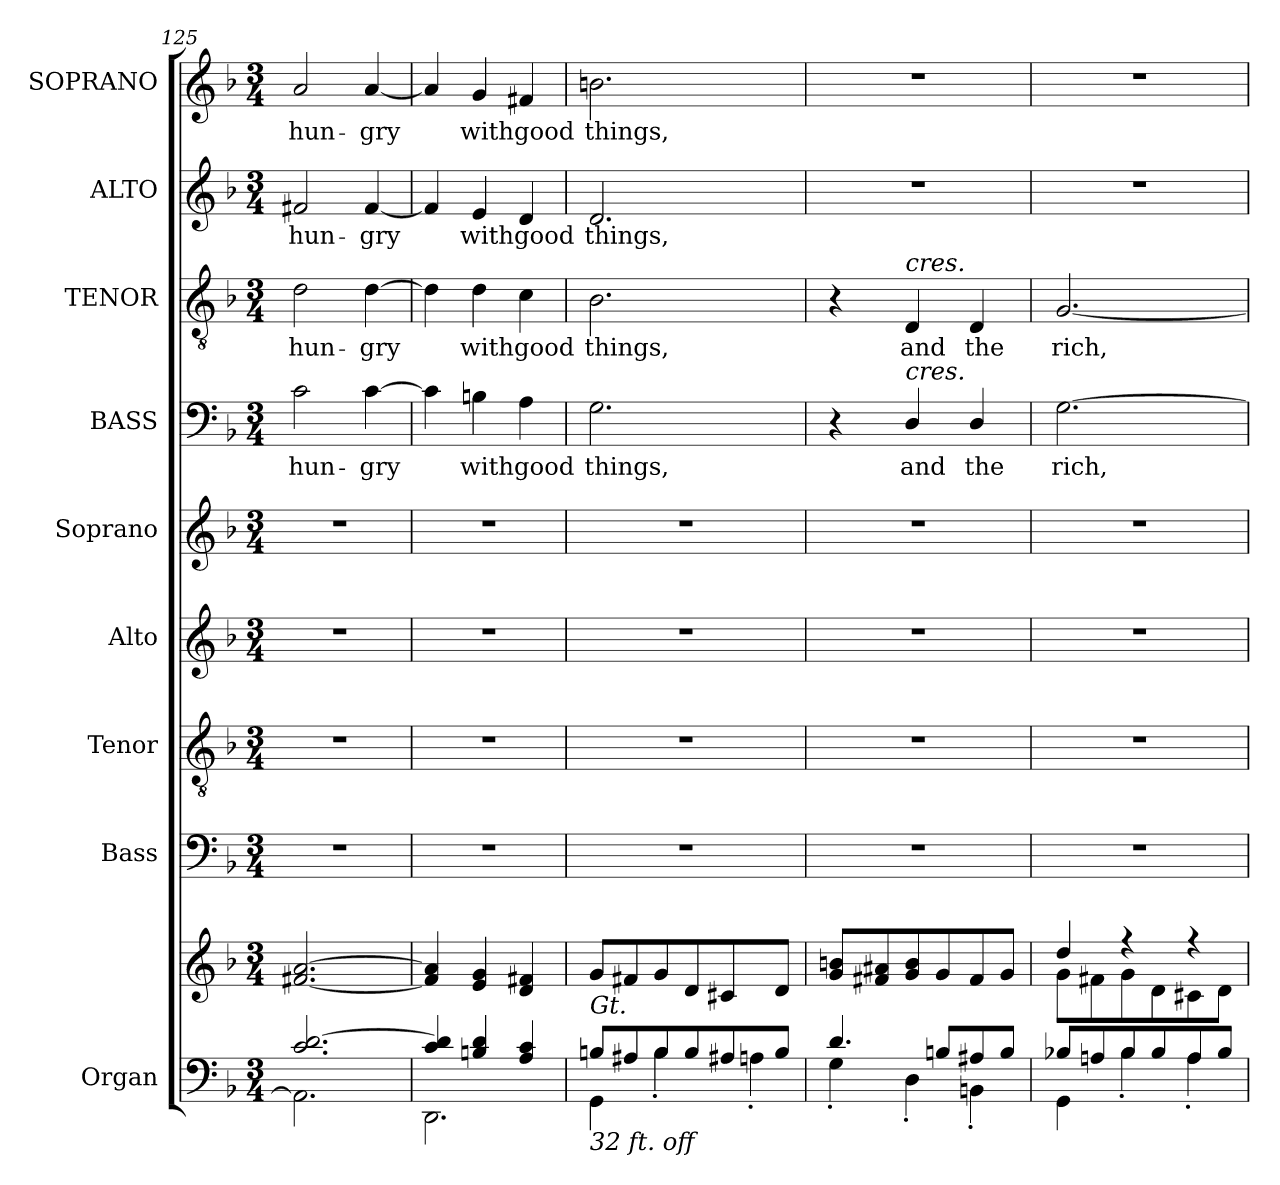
**kern	**kern	**kern	**kern	**kern	**kern	**kern	**text	**kern	**text	**kern	**text	**kern	**text
*part9	*part9	*part8	*part7	*part6	*part5	*part4	*part4	*part3	*part3	*part2	*part2	*part1	*part1
*staff10	*staff9	*staff8	*staff7	*staff6	*staff5	*staff4	*staff4	*staff3	*staff3	*staff2	*staff2	*staff1	*staff1
*I"Organ	*	*I"Bass	*I"Tenor	*I"Alto	*I"Soprano	*I"BASS	*	*I"TENOR	*	*I"ALTO	*	*I"SOPRANO	*
*I'Org.	*	*I'B.	*I'T.	*I'A.	*I'S.	*I'B.	*	*I'T.	*	*I'A.	*	*I'S.	*
*clefF4	*clefG2	*clefF4	*clefGv2	*clefG2	*clefG2	*clefF4	*	*clefGv2	*	*clefG2	*	*clefG2	*
*	*	*	*ITrd7c12	*	*	*	*	*ITrd7c12	*	*	*	*	*
*k[b-]	*k[b-]	*k[b-]	*k[b-]	*k[b-]	*k[b-]	*k[b-]	*	*k[b-]	*	*k[b-]	*	*k[b-]	*
*F:	*F:	*F:	*F:	*F:	*F:	*F:	*	*F:	*	*F:	*	*F:	*
*M3/4	*M3/4	*M3/4	*M3/4	*M3/4	*M3/4	*M3/4	*	*M3/4	*	*M3/4	*	*M3/4	*
=125	=125	=125	=125	=125	=125	=125	=125	=125	=125	=125	=125	=125	=125
*^	*	*	*	*	*	*	*	*	*	*	*	*	*
!	!	!	!LO:N:vis=1	!LO:N:vis=1	!LO:N:vis=1	!LO:N:vis=1	!	!	!	!	!	!	!	!
!	!	!	!	!	!	!	!	!LO:LY:b:color=#000000	!	!	!	!	!	!
!	!	!	!	!	!	!	!	!	!	!LO:LY:b:color=#000000	!	!	!	!
!	!	!	!	!	!	!	!	!	!	!	!	!LO:LY:b:color=#000000	!	!
!	!	!	!	!	!	!	!	!	!	!	!	!	!	!LO:LY:b:color=#000000
2.ci/ [2.di	2.AAi\]	[2.f#Xi/ [2.ai	2.r	2.r	2.r	2.r	2ci\	hun-	2Di\	hun-	2f#Xi/	hun-	2ai/	hun-
!	!	!	!	!	!	!	!	!LO:LY:b:color=#000000	!	!	!	!	!	!
!	!	!	!	!	!	!	!	!	!	!LO:LY:b:color=#000000	!	!	!	!
!	!	!	!	!	!	!	!	!	!	!	!	!LO:LY:b:color=#000000	!	!
!	!	!	!	!	!	!	!	!	!	!	!	!	!	!LO:LY:b:color=#000000
.	.	.	.	.	.	.	[4ci\	-gry	[4Di\	-gry	[4f#i/	-gry	[4ai/	-gry
=126	=126	=126	=126	=126	=126	=126	=126	=126	=126	=126	=126	=126	=126	=126
!	!	!	!LO:N:vis=1	!LO:N:vis=1	!LO:N:vis=1	!LO:N:vis=1	!	!	!	!	!	!	!	!
4ci/ 4di]	2.DDi\	4f#i/] 4ai]	2.r	2.r	2.r	2.r	4ci\]	.	4Di\]	.	4f#i/]	.	4ai/]	.
!	!	!	!	!	!	!	!	!LO:LY:b:color=#000000	!	!	!	!	!	!
!	!	!	!	!	!	!	!	!	!	!LO:LY:b:color=#000000	!	!	!	!
!	!	!	!	!	!	!	!	!	!	!	!	!LO:LY:b:color=#000000	!	!
!	!	!	!	!	!	!	!	!	!	!	!	!	!	!LO:LY:b:color=#000000
4Bni/ 4di	.	4ei/ 4gi	.	.	.	.	4Bni\	with	4Di\	with	4ei/	with	4gi/	with
!	!	!	!	!	!	!	!	!LO:LY:b:color=#000000	!	!	!	!	!	!
!	!	!	!	!	!	!	!	!	!	!LO:LY:b:color=#000000	!	!	!	!
!	!	!	!	!	!	!	!	!	!	!	!	!LO:LY:b:color=#000000	!	!
!	!	!	!	!	!	!	!	!	!	!	!	!	!	!LO:LY:b:color=#000000
4Ai/ 4ci	.	4di/ 4f#Xi	.	.	.	.	4Ai\	good	4Ci\	good	4di/	good	4f#Xi/	good
=127	=127	=127	=127	=127	=127	=127	=127	=127	=127	=127	=127	=127	=127	=127
!	!	!	!LO:N:vis=1	!LO:N:vis=1	!LO:N:vis=1	!LO:N:vis=1	!	!	!	!	!	!	!	!
!	!	!	!	!	!	!	!	!LO:LY:b:color=#000000	!	!	!	!	!	!
!	!	!	!	!	!	!	!	!	!	!LO:LY:b:color=#000000	!	!	!	!
!	!	!	!	!	!	!	!	!	!	!	!	!LO:LY:b:color=#000000	!	!
!	!	!LO:TX:b:i:t=Gt.	!	!	!	!	!	!	!	!	!	!	!	!
!LO:TX:b:i:t=32 ft. off	!	!	!	!	!	!	!	!	!	!	!	!	!	!
!	!	!	!	!	!	!	!	!	!	!	!	!	!	!LO:LY:b:color=#000000
8Bni/L	4GGi\	8gi/L	2.r	2.r	2.r	2.r	2.Gi\	things,	2.BB-i\	things,	2.di/	things,	2.bni\	things,
8A#Xi/	.	8f#Xi/	.	.	.	.	.	.	.	.	.	.	.	.
8Bi/	4B'i\	8gi/	.	.	.	.	.	.	.	.	.	.	.	.
8Bi/	.	8di/	.	.	.	.	.	.	.	.	.	.	.	.
8A#Xi/	4An'i\	8c#Xi/	.	.	.	.	.	.	.	.	.	.	.	.
8Bi/J	.	8di/J	.	.	.	.	.	.	.	.	.	.	.	.
!!LO:LB:g=z
=128	=128	=128	=128	=128	=128	=128	=128	=128	=128	=128	=128	=128	=128	=128
!	!	!	!LO:N:vis=1	!LO:N:vis=1	!LO:N:vis=1	!LO:N:vis=1	!	!	!	!	!LO:N:vis=1	!	!LO:N:vis=1	!
4.di/	4G'i\	8gi/ 8bniL	2.r	2.r	2.r	2.r	4r	.	4r	.	2.r	.	2.r	.
.	.	8f#Xi/ 8a#Xi	.	.	.	.	.	.	.	.	.	.	.	.
!	!	!	!	!	!	!	!	!LO:LY:b:color=#000000	!	!	!	!	!	!
!	!	!	!	!	!	!	!	!	!LO:TX:a:i:t=cres.	!	!	!	!	!
!	!	!	!	!	!	!	!LO:TX:a:i:t=cres.	!	!	!	!	!	!	!
!	!	!	!	!	!	!	!	!	!	!LO:LY:b:color=#000000	!	!	!	!
.	4D'i\	8gi/ 8bi	.	.	.	.	4Di/	and	4DDi/	and	.	.	.	.
8Bni/L	.	8gi/	.	.	.	.	.	.	.	.	.	.	.	.
!	!	!	!	!	!	!	!	!LO:LY:b:color=#000000	!	!	!	!	!	!
!	!	!	!	!	!	!	!	!	!	!LO:LY:b:color=#000000	!	!	!	!
8A#Xi/	4BBn'i\	8f#i/	.	.	.	.	4Di/	the	4DDi/	the	.	.	.	.
8Bi/J	.	8gi/J	.	.	.	.	.	.	.	.	.	.	.	.
=129	=129	=129	=129	=129	=129	=129	=129	=129	=129	=129	=129	=129	=129	=129
*	*	*^	*	*	*	*	*	*	*	*	*	*	*	*
!	!	!	!	!LO:N:vis=1	!LO:N:vis=1	!LO:N:vis=1	!LO:N:vis=1	!	!	!	!	!	!	!	!
!	!	!	!	!	!	!	!	!	!LO:LY:b:color=#000000	!	!	!	!	!	!
!	!	!	!	!	!	!	!	!	!	!	!LO:LY:b:color=#000000	!LO:N:vis=1	!	!LO:N:vis=1	!
8B-Xi/L	4GGi\	4ddi/	8gi\L	2.r	2.r	2.r	2.r	[2.Gi\	rich,	[2.GGi/	rich,	2.r	.	2.r	.
8Ani/	.	.	8f#Xi\	.	.	.	.	.	.	.	.	.	.	.	.
8B-i/	4B-'i\	4r	8gi\	.	.	.	.	.	.	.	.	.	.	.	.
8B-i/	.	.	8di\	.	.	.	.	.	.	.	.	.	.	.	.
8Ai/	4A'i\	4r	8c#Xi\	.	.	.	.	.	.	.	.	.	.	.	.
8B-i/J	.	.	8di\J	.	.	.	.	.	.	.	.	.	.	.	.
*v	*v	*	*	*	*	*	*	*	*	*	*	*	*	*	*
*	*v	*v	*	*	*	*	*	*	*	*	*	*	*	*
=	=	=	=	=	=	=	=	=	=	=	=	=	=
*-	*-	*-	*-	*-	*-	*-	*-	*-	*-	*-	*-	*-	*-
